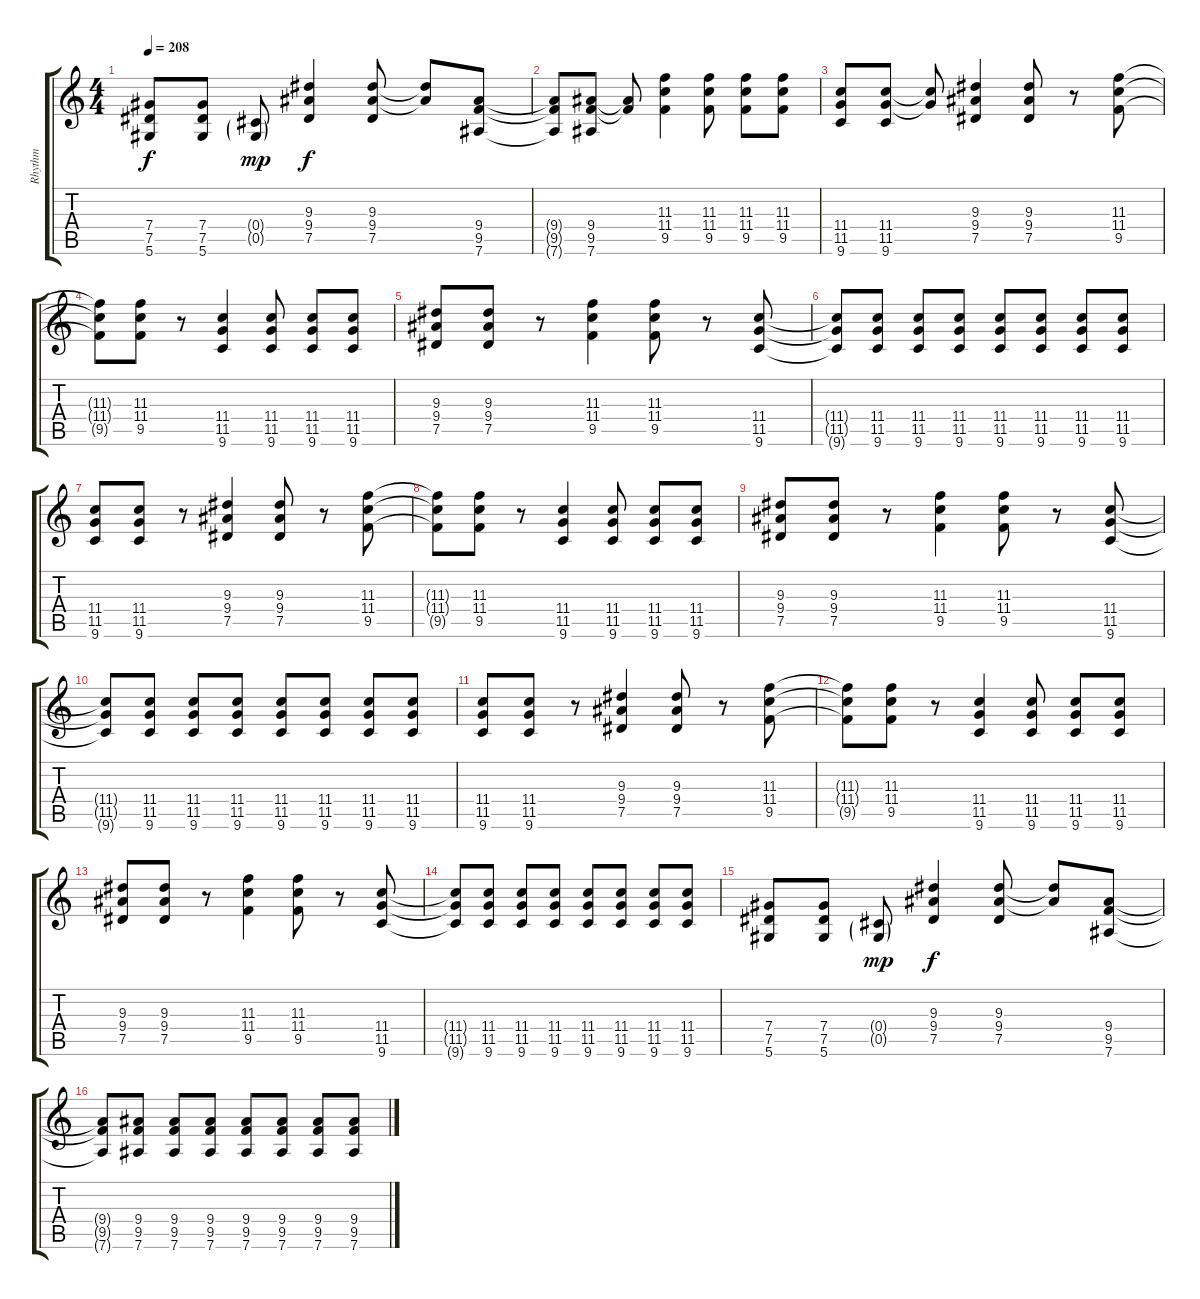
\track ("Rhythm" "Rhythm") {instrument distortionguitar}
\staff {score tabs}
\tuning (Eb4 Bb3 Gb3 Db3 Ab2 Eb2) {hide}
\ts (4 4)
\tempo 208
\clef g2
\ks c
(7.4 7.5 5.6).8{dy f} (7.4 7.5 5.6).8 (0.4{g} 0.5{g}).8{dy mp} (9.3 9.4 7.5).4{dy f} (9.3 9.4 7.5).8 (9.3{t} 9.4{t}).8 (9.4 9.5 7.6).8 |
(9.4{t} 9.5{t} 7.6{t}).8 (9.4 9.5 7.6).8 (9.4{t} 9.5{t}).8 (11.3 11.4 9.5).4 (11.3 11.4 9.5).8 (11.3 11.4 9.5).8 (11.3 11.4 9.5).8 |
(11.4 11.5 9.6).8 (11.4 11.5 9.6).8 (11.4{t} 11.5{t}).8 (9.3 9.4 7.5).4 (9.3 9.4 7.5).8 r.8 (11.3 11.4 9.5).8 |
(11.3{t} 11.4{t} 9.5{t}).8 (11.3 11.4 9.5).8 r.8 (11.4 11.5 9.6).4 (11.4 11.5 9.6).8 (11.4 11.5 9.6).8 (11.4 11.5 9.6).8 |
(9.3 9.4 7.5).8 (9.3 9.4 7.5).8 r.8 (11.3 11.4 9.5).4 (11.3 11.4 9.5).8 r.8 (11.4 11.5 9.6).8 |
(11.4{t} 11.5{t} 9.6{t}).8 (11.4 11.5 9.6).8 (11.4 11.5 9.6).8 (11.4 11.5 9.6).8 (11.4 11.5 9.6).8 (11.4 11.5 9.6).8 (11.4 11.5 9.6).8 (11.4 11.5 9.6).8 |
(11.4 11.5 9.6).8 (11.4 11.5 9.6).8 r.8 (9.3 9.4 7.5).4 (9.3 9.4 7.5).8 r.8 (11.3 11.4 9.5).8 |
(11.3{t} 11.4{t} 9.5{t}).8 (11.3 11.4 9.5).8 r.8 (11.4 11.5 9.6).4 (11.4 11.5 9.6).8 (11.4 11.5 9.6).8 (11.4 11.5 9.6).8 |
(9.3 9.4 7.5).8 (9.3 9.4 7.5).8 r.8 (11.3 11.4 9.5).4 (11.3 11.4 9.5).8 r.8 (11.4 11.5 9.6).8 |
(11.4{t} 11.5{t} 9.6{t}).8 (11.4 11.5 9.6).8 (11.4 11.5 9.6).8 (11.4 11.5 9.6).8 (11.4 11.5 9.6).8 (11.4 11.5 9.6).8 (11.4 11.5 9.6).8 (11.4 11.5 9.6).8 |
(11.4 11.5 9.6).8 (11.4 11.5 9.6).8 r.8 (9.3 9.4 7.5).4 (9.3 9.4 7.5).8 r.8 (11.3 11.4 9.5).8 |
(11.3{t} 11.4{t} 9.5{t}).8 (11.3 11.4 9.5).8 r.8 (11.4 11.5 9.6).4 (11.4 11.5 9.6).8 (11.4 11.5 9.6).8 (11.4 11.5 9.6).8 |
(9.3 9.4 7.5).8 (9.3 9.4 7.5).8 r.8 (11.3 11.4 9.5).4 (11.3 11.4 9.5).8 r.8 (11.4 11.5 9.6).8 |
(11.4{t} 11.5{t} 9.6{t}).8 (11.4 11.5 9.6).8 (11.4 11.5 9.6).8 (11.4 11.5 9.6).8 (11.4 11.5 9.6).8 (11.4 11.5 9.6).8 (11.4 11.5 9.6).8 (11.4 11.5 9.6).8 |
(7.4 7.5 5.6).8 (7.4 7.5 5.6).8 (0.4{g} 0.5{g}).8{dy mp} (9.3 9.4 7.5).4{dy f} (9.3 9.4 7.5).8 (9.3{t} 9.4{t}).8 (9.4 9.5 7.6).8 |
(9.4{t} 9.5{t} 7.6{t}).8 (9.4 9.5 7.6).8 (9.4 9.5 7.6).8 (9.4 9.5 7.6).8 (9.4 9.5 7.6).8 (9.4 9.5 7.6).8 (9.4 9.5 7.6).8 (9.4 9.5 7.6).8
